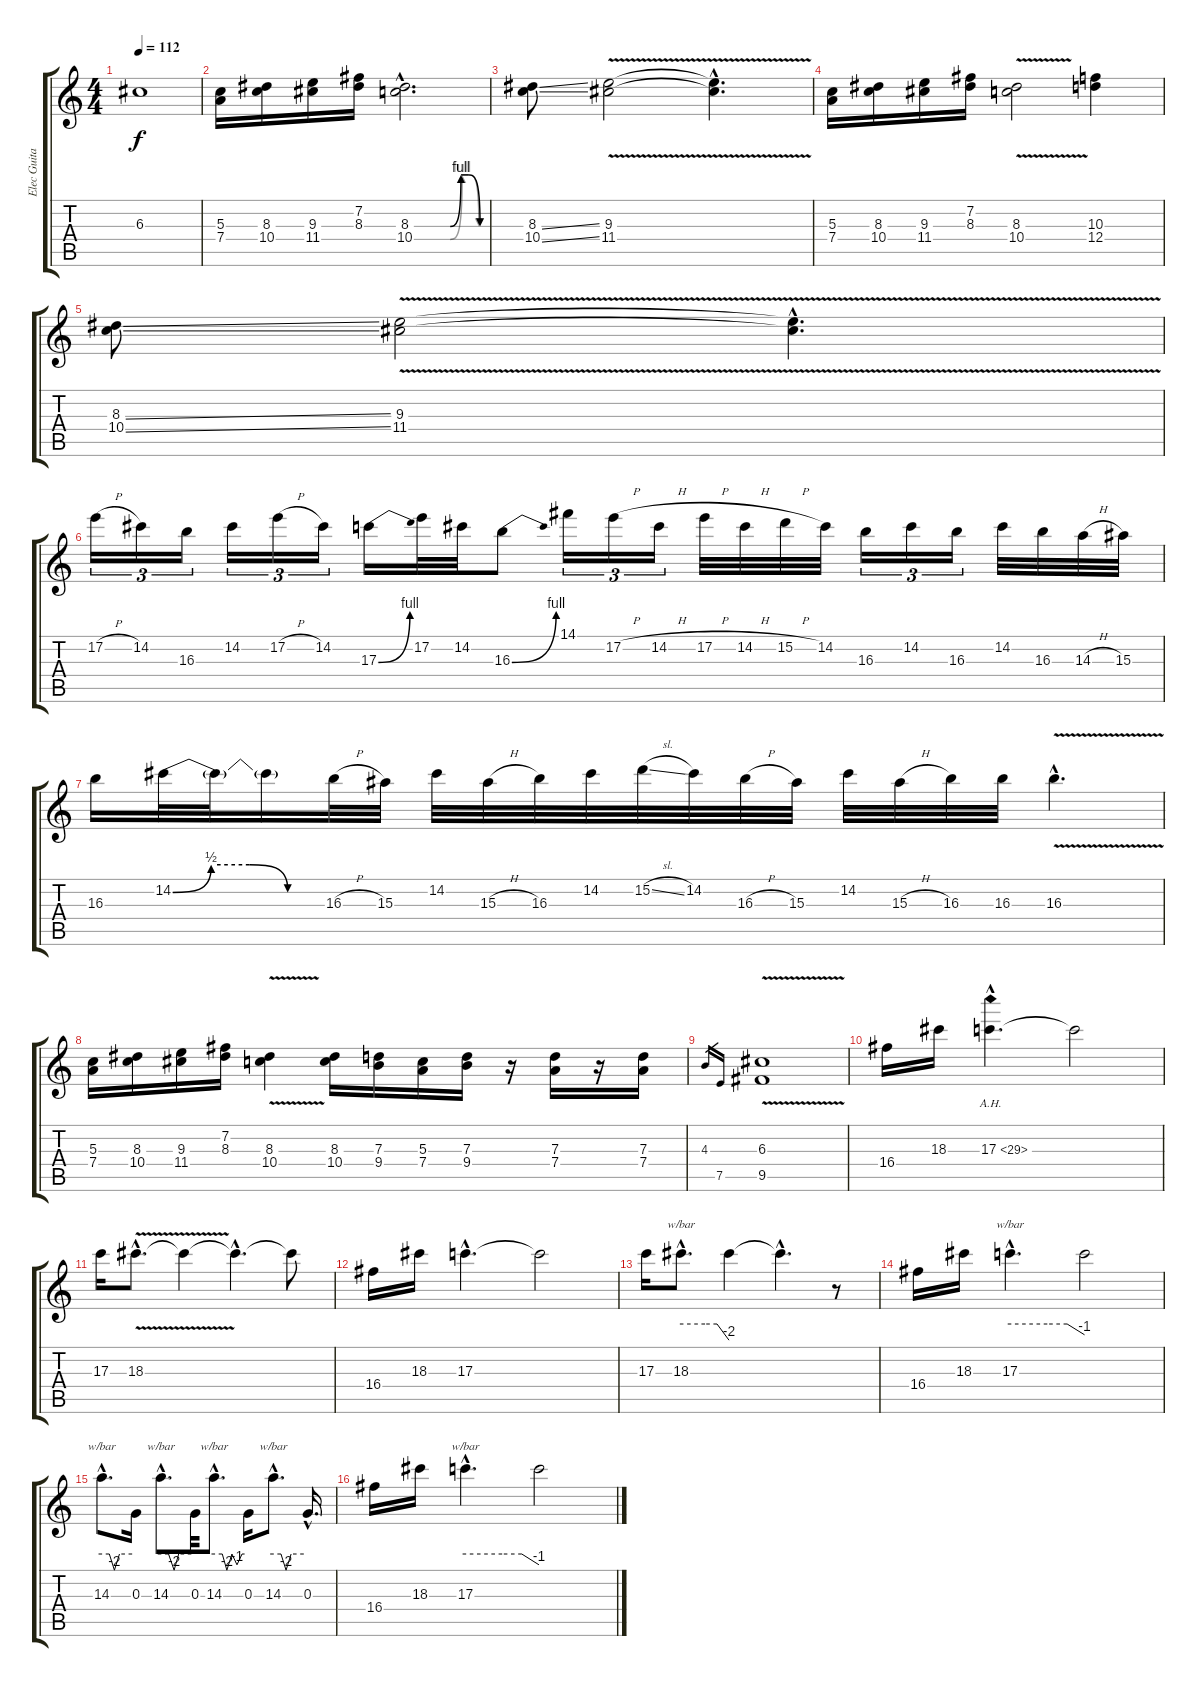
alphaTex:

\track ("Elec Guitar 2" "Elec Guita") {instrument distortionguitar}
\staff {score tabs}
\tuning (E4 B3 G3 D3 A2 E2) {hide}
\ts (4 4)
\tempo 112
\clef g2
\ks c
6.3{t}.1{dy f} |
(5.3 7.4).16 (8.3 10.4).16 (9.3 11.4).16 (7.2 8.3).16 (8.3{be (custom 0 0 30 0 39 4 45 4 55 0 60 0) hac} 10.4{be (custom 0 0 30 0 40 4 46 4 54 0 60 0) hac}).2{d} |
(8.3{ss} 10.4{ss}).8 (9.3 11.4{v}).2 (9.3{hac t} 11.4{hac t}).4{d} |
(5.3 7.4).16 (8.3 10.4).16 (9.3 11.4).16 (7.2 8.3).16 (8.3{v} 10.4).2 (10.3 12.4).4 |
(8.3{ss} 10.4{ss}).8 (9.3 11.4{v}).2 (9.3{hac t} 11.4{hac t}).4{d} |
17.2{h}.16{tu (3 2)} 14.2.16{tu (3 2)} 16.3.16{tu (3 2)} 14.2.16{tu (3 2)} 17.2{h}.16{tu (3 2)} 14.2.16{tu (3 2)} 17.3{be (bend 0 0 60 4)}.16 17.2.32 14.2.32 16.3{be (bend 0 0 60 4)}.8 14.1.16{tu (3 2)} 17.2{h}.16{tu (3 2)} 14.2{h}.16{tu (3 2)} 17.2{h}.32 14.2{h}.32 15.2{h}.32 14.2.32 16.3.16{tu (3 2)} 14.2.16{tu (3 2)} 16.3.16{tu (3 2)} 14.2.32 16.3.32 14.3{h}.32 15.3.32 |
16.3.16 14.2{be (custom 0 0 15 2 30 2 45 0 60 0)}.32 14.2{t}.32 14.2{t}.16 16.3{h}.32 15.3.32 14.2.32 15.3{h}.32 16.3.32 14.2.32 15.2{sl}.32 14.2.32 16.3{h}.32 15.3.32 14.2.32 15.3{h}.32 16.3.32 16.3.32 16.3{v hac}.4{d} |
(5.3 7.4).16 (8.3 10.4).16 (9.3 11.4).16 (7.2 8.3).16 (8.3{v} 10.4).4 (8.3 10.4).16 (7.3 9.4).16 (5.3 7.4).16 (7.3 9.4).16 r.16 (7.3 7.4).16 r.16 (7.3 7.4).16 |
4.3.16{gr} 7.5.16{gr} (6.3{v} 9.5).1 |
16.4.16 18.3.16 17.3{ah 12 hac}.4{d} 17.3{t}.2 |
17.3.16 18.3{v hac}.8{d} 18.3{t}.4 18.3{hac t}.4{d} 18.3{t}.8 |
16.4.16 18.3.16 17.3{hac}.4{d} 17.3{t}.2 |
17.3.16 18.3{hac}.8{d tbe (custom default 0 0 30 0 45 0 60 -8)} 18.3{t}.4 18.3{hac t}.4{d} r.8 |
16.4.16 18.3.16 17.3{hac}.4{d tbe (custom default 0 0 30 0 46 0 60 -4)} 17.3{t}.2 |
14.3{hac}.8{d tbe (custom default 0 0 15 0 25 -8 35 0 60 0)} 0.3.16 14.3{hac}.8{d tbe (custom default 0 0 15 0 26 -8 35 0 60 0)} 0.3.32 14.3{hac}.8{d tbe (custom default 0 0 16 0 25 -8 35 0 45 -4 55 0 60 0)} 0.3.16 14.3{hac}.8{d tbe (custom default 0 0 15 0 25 -8 35 0 60 0)} 0.3{hac}.16{d} |
16.4.16 18.3.16 17.3{hac}.4{d tbe (custom default 0 0 30 0 46 0 60 -4)} 17.3{t}.2
